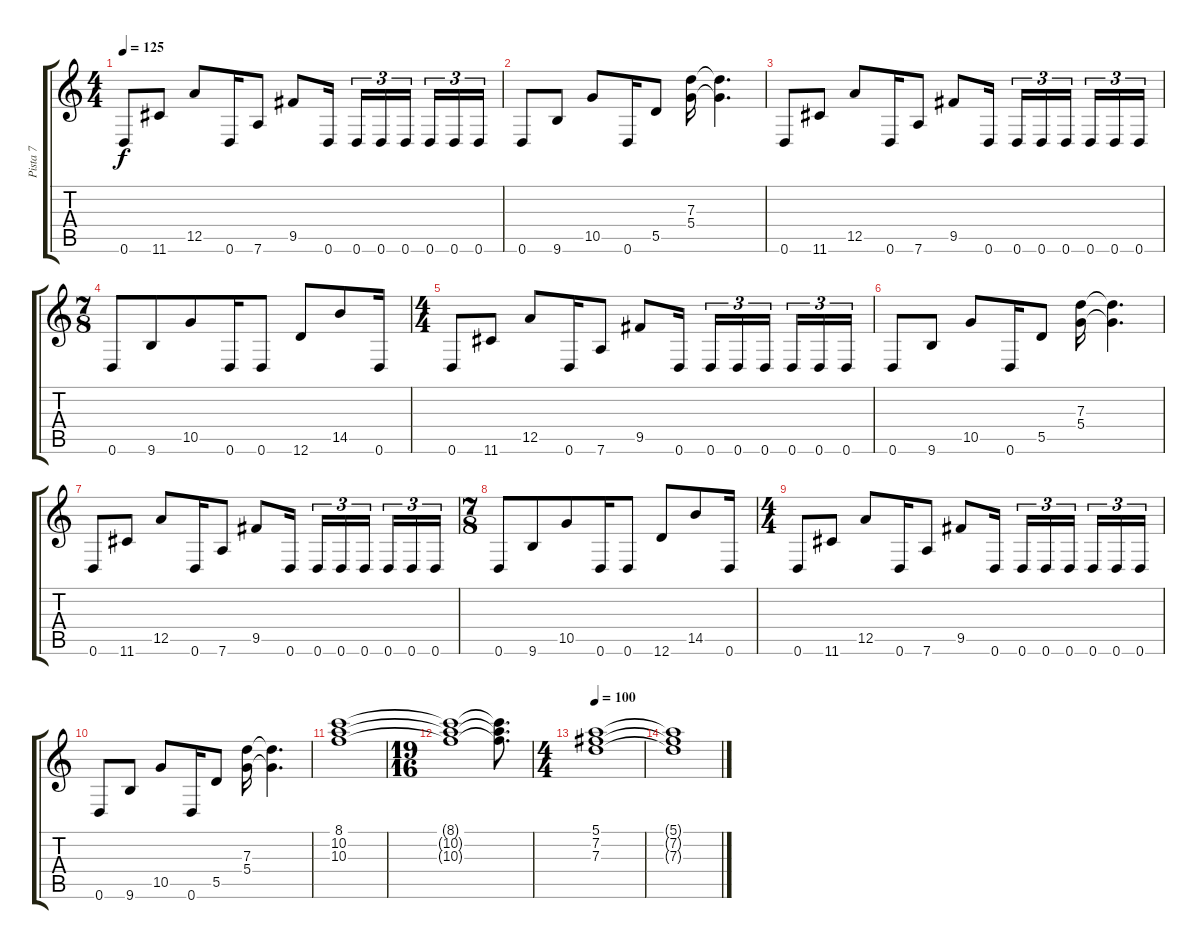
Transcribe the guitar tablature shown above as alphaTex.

\track ("Pista 7" "Pista 7") {instrument distortionguitar}
\staff {score tabs}
\tuning (E4 B3 G3 D3 A2 D2) {hide}
\ts (4 4)
\tempo 125
\clef g2
\ks c
0.6.8{dy f} 11.6.8 12.5.8 0.6.16 7.6.8 9.5.8 0.6.16 0.6.16{tu (3 2)} 0.6.16{tu (3 2)} 0.6.16{tu (3 2) beam splitsecondary} 0.6.16{tu (3 2)} 0.6.16{tu (3 2)} 0.6.16{tu (3 2)} |
0.6.8 9.6.8 10.5.8 0.6.16 5.5.8 (7.3 5.4).16 (7.3{t} 5.4{t}).4{d} |
0.6.8 11.6.8 12.5.8 0.6.16 7.6.8 9.5.8 0.6.16 0.6.16{tu (3 2)} 0.6.16{tu (3 2)} 0.6.16{tu (3 2) beam splitsecondary} 0.6.16{tu (3 2)} 0.6.16{tu (3 2)} 0.6.16{tu (3 2)} |
\ts (7 8)
0.6.8 9.6.8 10.5.8 0.6.16 0.6.8 12.6.8 14.5.8 0.6.16 |
\ts (4 4)
0.6.8 11.6.8 12.5.8 0.6.16 7.6.8 9.5.8 0.6.16 0.6.16{tu (3 2)} 0.6.16{tu (3 2)} 0.6.16{tu (3 2) beam splitsecondary} 0.6.16{tu (3 2)} 0.6.16{tu (3 2)} 0.6.16{tu (3 2)} |
0.6.8 9.6.8 10.5.8 0.6.16 5.5.8 (7.3 5.4).16 (7.3{t} 5.4{t}).4{d} |
0.6.8 11.6.8 12.5.8 0.6.16 7.6.8 9.5.8 0.6.16 0.6.16{tu (3 2)} 0.6.16{tu (3 2)} 0.6.16{tu (3 2) beam splitsecondary} 0.6.16{tu (3 2)} 0.6.16{tu (3 2)} 0.6.16{tu (3 2)} |
\ts (7 8)
0.6.8 9.6.8 10.5.8 0.6.16 0.6.8 12.6.8 14.5.8 0.6.16 |
\ts (4 4)
0.6.8 11.6.8 12.5.8 0.6.16 7.6.8 9.5.8 0.6.16 0.6.16{tu (3 2)} 0.6.16{tu (3 2)} 0.6.16{tu (3 2) beam splitsecondary} 0.6.16{tu (3 2)} 0.6.16{tu (3 2)} 0.6.16{tu (3 2)} |
0.6.8 9.6.8 10.5.8 0.6.16 5.5.8 (7.3 5.4).16 (7.3{t} 5.4{t}).4{d} |
(8.1 10.2 10.3).1 |
\ts (19 16)
(8.1{t} 10.2{t} 10.3{t}).1 (8.1{t} 10.2{t} 10.3{t}).8{d} |
\ts (4 4)
\tempo 100
(5.1 7.2 7.3).1 |
(5.1{t} 7.2{t} 7.3{t}).1
